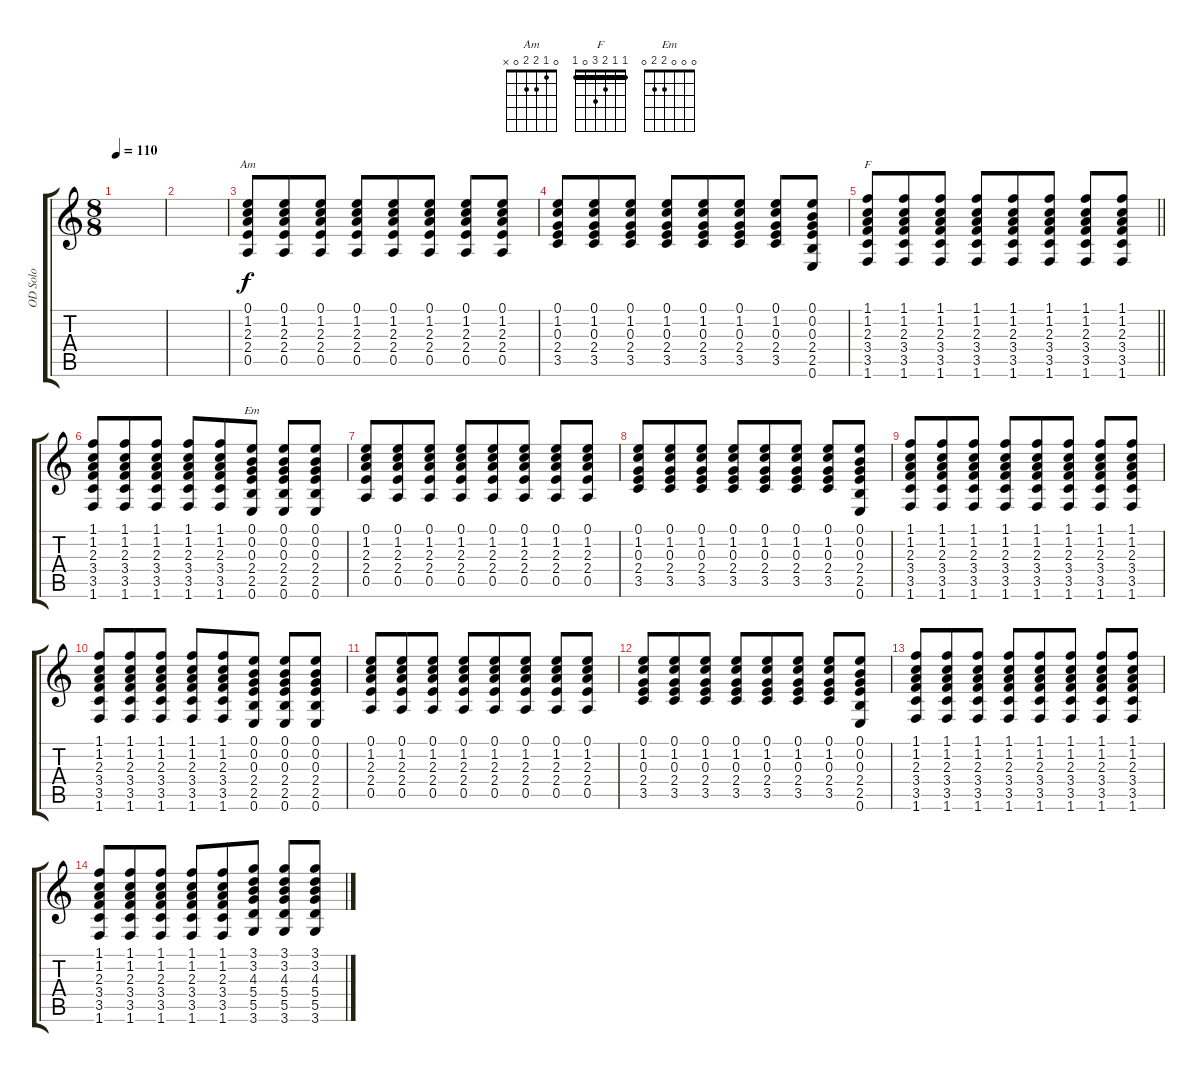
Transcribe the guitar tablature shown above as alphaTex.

\track ("OD Solo" "OD Solo") {instrument overdrivenguitar}
\staff {score tabs}
\tuning (E4 B3 G3 D3 A2 E2) {hide}
\chord ("Am" 0 1 2 2 0 x)
\chord ("F" 1 1 2 3 0 1) {barre 1}
\chord ("Em" 0 0 0 2 2 0)
\ts (8 8)
\tempo 110
\clef g2
\ks c
|
|
(0.1 1.2 2.3 2.4 0.5).8{ch "Am"} (0.1 1.2 2.3 2.4 0.5).8 (0.1 1.2 2.3 2.4 0.5).8 (0.1 1.2 2.3 2.4 0.5).8 (0.1 1.2 2.3 2.4 0.5).8 (0.1 1.2 2.3 2.4 0.5).8 (0.1 1.2 2.3 2.4 0.5).8 (0.1 1.2 2.3 2.4 0.5).8 |
(0.1 1.2 0.3 2.4 3.5).8 (0.1 1.2 0.3 2.4 3.5).8 (0.1 1.2 0.3 2.4 3.5).8 (0.1 1.2 0.3 2.4 3.5).8 (0.1 1.2 0.3 2.4 3.5).8 (0.1 1.2 0.3 2.4 3.5).8 (0.1 1.2 0.3 2.4 3.5).8 (0.1 0.2 0.3 2.4 2.5 0.6).8 |
\barLineRight lightlight
(1.1 1.2 2.3 3.4 3.5 1.6).8{ch "F"} (1.1 1.2 2.3 3.4 3.5 1.6).8 (1.1 1.2 2.3 3.4 3.5 1.6).8 (1.1 1.2 2.3 3.4 3.5 1.6).8 (1.1 1.2 2.3 3.4 3.5 1.6).8 (1.1 1.2 2.3 3.4 3.5 1.6).8 (1.1 1.2 2.3 3.4 3.5 1.6).8 (1.1 1.2 2.3 3.4 3.5 1.6).8 |
(1.1 1.2 2.3 3.4 3.5 1.6).8 (1.1 1.2 2.3 3.4 3.5 1.6).8 (1.1 1.2 2.3 3.4 3.5 1.6).8 (1.1 1.2 2.3 3.4 3.5 1.6).8 (1.1 1.2 2.3 3.4 3.5 1.6).8 (0.1 0.2 0.3 2.4 2.5 0.6).8{ch "Em"} (0.1 0.2 0.3 2.4 2.5 0.6).8 (0.1 0.2 0.3 2.4 2.5 0.6).8 |
(0.1 1.2 2.3 2.4 0.5).8 (0.1 1.2 2.3 2.4 0.5).8 (0.1 1.2 2.3 2.4 0.5).8 (0.1 1.2 2.3 2.4 0.5).8 (0.1 1.2 2.3 2.4 0.5).8 (0.1 1.2 2.3 2.4 0.5).8 (0.1 1.2 2.3 2.4 0.5).8 (0.1 1.2 2.3 2.4 0.5).8 |
(0.1 1.2 0.3 2.4 3.5).8 (0.1 1.2 0.3 2.4 3.5).8 (0.1 1.2 0.3 2.4 3.5).8 (0.1 1.2 0.3 2.4 3.5).8 (0.1 1.2 0.3 2.4 3.5).8 (0.1 1.2 0.3 2.4 3.5).8 (0.1 1.2 0.3 2.4 3.5).8 (0.1 0.2 0.3 2.4 2.5 0.6).8 |
(1.1 1.2 2.3 3.4 3.5 1.6).8 (1.1 1.2 2.3 3.4 3.5 1.6).8 (1.1 1.2 2.3 3.4 3.5 1.6).8 (1.1 1.2 2.3 3.4 3.5 1.6).8 (1.1 1.2 2.3 3.4 3.5 1.6).8 (1.1 1.2 2.3 3.4 3.5 1.6).8 (1.1 1.2 2.3 3.4 3.5 1.6).8 (1.1 1.2 2.3 3.4 3.5 1.6).8 |
(1.1 1.2 2.3 3.4 3.5 1.6).8 (1.1 1.2 2.3 3.4 3.5 1.6).8 (1.1 1.2 2.3 3.4 3.5 1.6).8 (1.1 1.2 2.3 3.4 3.5 1.6).8 (1.1 1.2 2.3 3.4 3.5 1.6).8 (0.1 0.2 0.3 2.4 2.5 0.6).8 (0.1 0.2 0.3 2.4 2.5 0.6).8 (0.1 0.2 0.3 2.4 2.5 0.6).8 |
(0.1 1.2 2.3 2.4 0.5).8 (0.1 1.2 2.3 2.4 0.5).8 (0.1 1.2 2.3 2.4 0.5).8 (0.1 1.2 2.3 2.4 0.5).8 (0.1 1.2 2.3 2.4 0.5).8 (0.1 1.2 2.3 2.4 0.5).8 (0.1 1.2 2.3 2.4 0.5).8 (0.1 1.2 2.3 2.4 0.5).8 |
(0.1 1.2 0.3 2.4 3.5).8 (0.1 1.2 0.3 2.4 3.5).8 (0.1 1.2 0.3 2.4 3.5).8 (0.1 1.2 0.3 2.4 3.5).8 (0.1 1.2 0.3 2.4 3.5).8 (0.1 1.2 0.3 2.4 3.5).8 (0.1 1.2 0.3 2.4 3.5).8 (0.1 0.2 0.3 2.4 2.5 0.6).8 |
(1.1 1.2 2.3 3.4 3.5 1.6).8 (1.1 1.2 2.3 3.4 3.5 1.6).8 (1.1 1.2 2.3 3.4 3.5 1.6).8 (1.1 1.2 2.3 3.4 3.5 1.6).8 (1.1 1.2 2.3 3.4 3.5 1.6).8 (1.1 1.2 2.3 3.4 3.5 1.6).8 (1.1 1.2 2.3 3.4 3.5 1.6).8 (1.1 1.2 2.3 3.4 3.5 1.6).8 |
(1.1 1.2 2.3 3.4 3.5 1.6).8 (1.1 1.2 2.3 3.4 3.5 1.6).8 (1.1 1.2 2.3 3.4 3.5 1.6).8 (1.1 1.2 2.3 3.4 3.5 1.6).8 (1.1 1.2 2.3 3.4 3.5 1.6).8 (3.1 3.2 4.3 5.4 5.5 3.6).8 (3.1 3.2 4.3 5.4 5.5 3.6).8 (3.1 3.2 4.3 5.4 5.5 3.6).8
